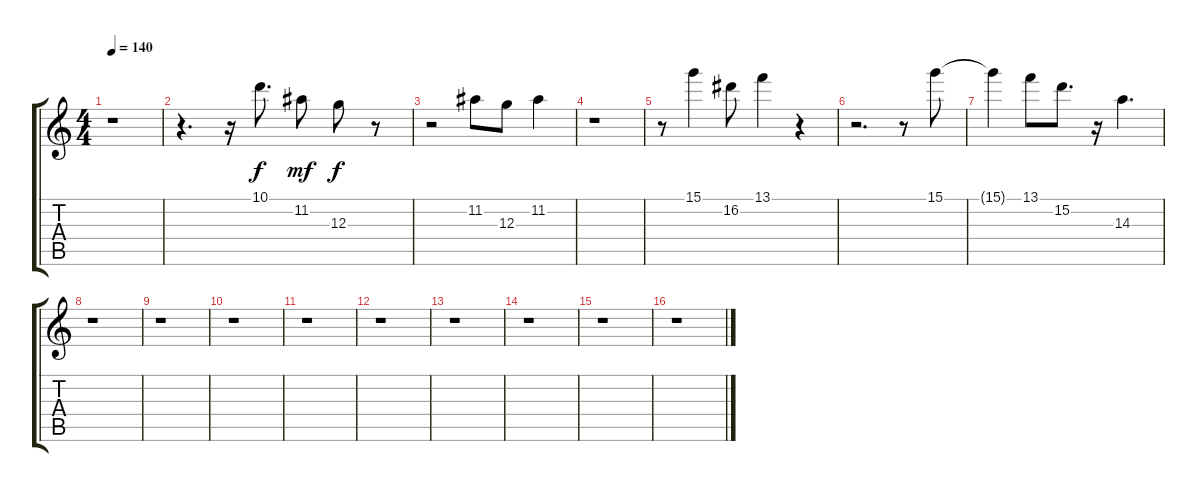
\track "" {instrument acousticguitarnylon}
\staff {score tabs}
\tuning (E4 B3 G3 D3 A2 E2) {hide}
\ts (4 4)
\tempo 140
\clef g2
\ks c
r.1{dy f} |
r.4{d} r.16 10.1.8{d} 11.2.8{dy mf} 12.3.8{dy f} r.8 |
r.2 11.2.8 12.3.8 11.2.4 |
r.1 |
r.8 15.1.4 16.2.8 13.1.4 r.4 |
r.2{d} r.8 15.1.8 |
15.1{t}.4 13.1.8 15.2.8{d} r.16 14.3.4{d} |
r.1 |
r.1 |
r.1 |
r.1 |
r.1 |
r.1 |
r.1 |
r.1 |
r.1
